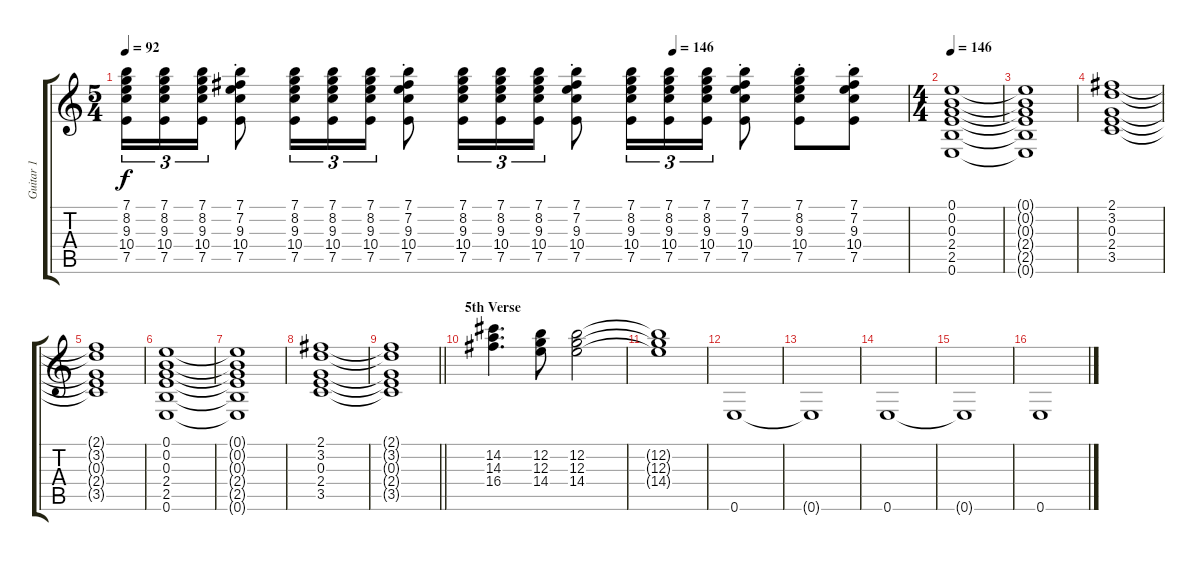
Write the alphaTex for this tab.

\track ("Guitar 1" "Guitar 1") {instrument overdrivenguitar}
\staff {score tabs}
\tuning (E4 B3 G3 D3 A2 E2) {hide}
\ts (5 4)
\tempo 92
\tempo (146 0.7)
\clef g2
\ks c
(7.1 8.2 9.3 10.4 7.5).16{tu (3 2) dy f} (7.1 8.2 9.3 10.4 7.5).16{tu (3 2)} (7.1 8.2 9.3 10.4 7.5).16{tu (3 2)} (7.1{st} 7.2{st} 9.3{st} 10.4{st} 7.5{st}).8 (7.1 8.2 9.3 10.4 7.5).16{tu (3 2)} (7.1 8.2 9.3 10.4 7.5).16{tu (3 2)} (7.1 8.2 9.3 10.4 7.5).16{tu (3 2)} (7.1{st} 7.2{st} 9.3{st} 10.4{st} 7.5{st}).8 (7.1 8.2 9.3 10.4 7.5).16{tu (3 2)} (7.1 8.2 9.3 10.4 7.5).16{tu (3 2)} (7.1 8.2 9.3 10.4 7.5).16{tu (3 2)} (7.1{st} 7.2{st} 9.3{st} 10.4{st} 7.5{st}).8 (7.1 8.2 9.3 10.4 7.5).16{tu (3 2)} (7.1 8.2 9.3 10.4 7.5).16{tu (3 2)} (7.1 8.2 9.3 10.4 7.5).16{tu (3 2)} (7.1{st} 7.2{st} 9.3{st} 10.4{st} 7.5{st}).8 (7.1{st} 8.2{st} 9.3{st} 10.4{st} 7.5{st}).8 (7.1{st} 7.2{st} 9.3{st} 10.4{st} 7.5{st}).8 |
\ts (4 4)
\tempo 146
(0.1 0.2 0.3 2.4 2.5 0.6).1 |
(0.1{t} 0.2{t} 0.3{t} 2.4{t} 2.5{t} 0.6{t}).1 |
(2.1 3.2 0.3 2.4 3.5).1 |
(2.1{t} 3.2{t} 0.3{t} 2.4{t} 3.5{t}).1 |
(0.1 0.2 0.3 2.4 2.5 0.6).1 |
(0.1{t} 0.2{t} 0.3{t} 2.4{t} 2.5{t} 0.6{t}).1 |
(2.1 3.2 0.3 2.4 3.5).1 |
\barLineRight lightlight
(2.1{t} 3.2{t} 0.3{t} 2.4{t} 3.5{t}).1 |
\section ("" "5th Verse")
(14.2 14.3 16.4).4{d} (12.2 12.3 14.4).8 (12.2 12.3 14.4).2 |
(12.2{t} 12.3{t} 14.4{t}).1 |
0.6.1 |
0.6{t}.1 |
0.6.1 |
0.6{t}.1 |
0.6.1
